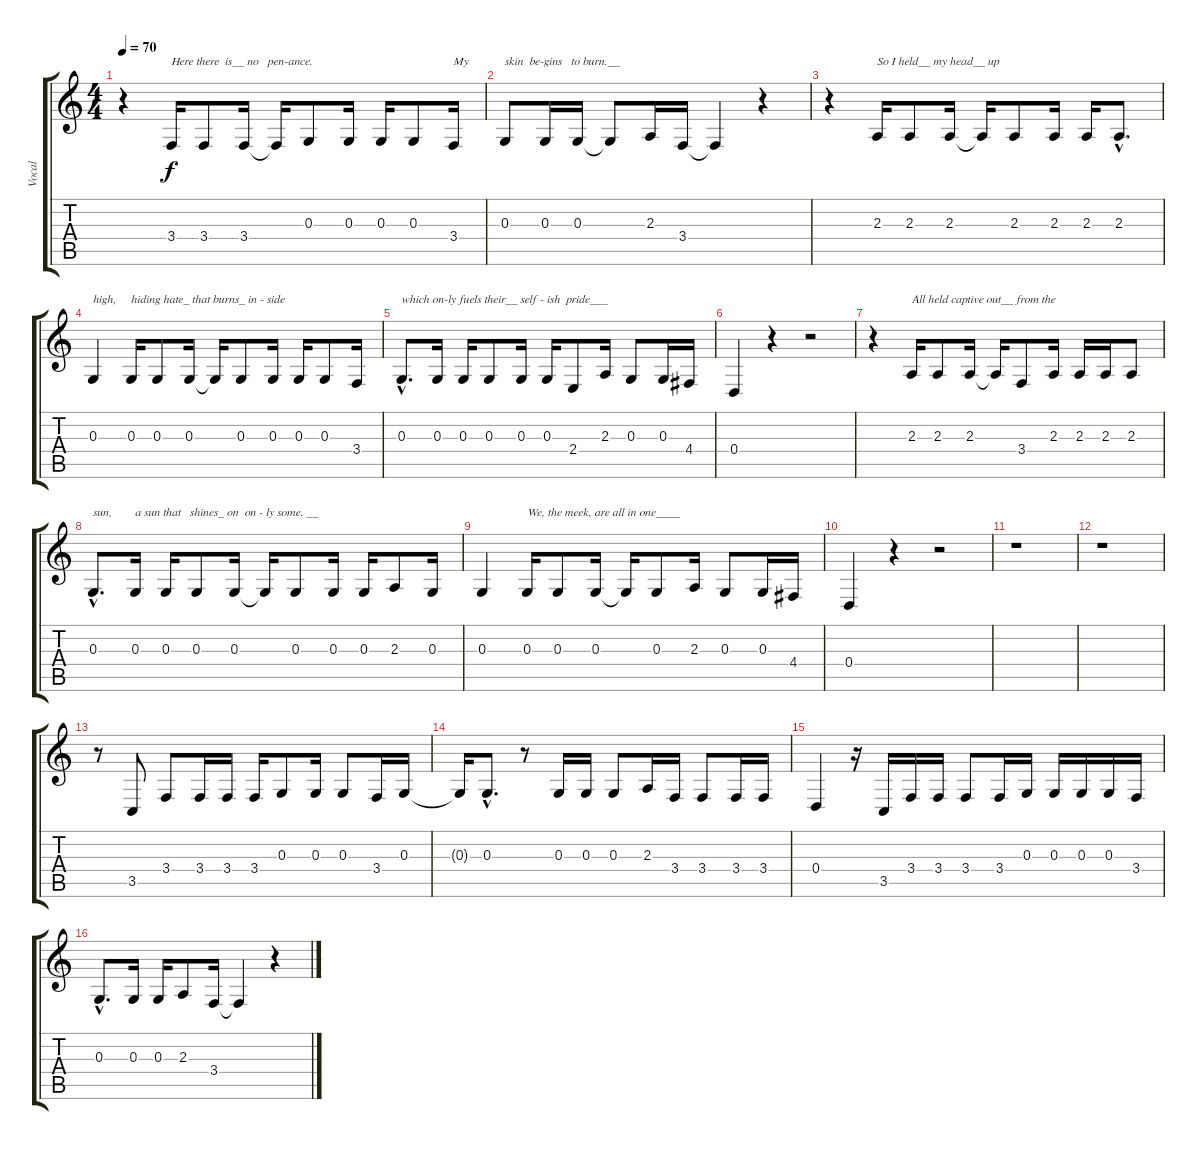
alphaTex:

\track ("Vocal" "Vocal") {instrument tenorsax}
\staff {score tabs}
\tuning (E4 B3 G3 D3 A2 E2) {hide}
\ts (4 4)
\tempo 70
\clef g2
\ks c
r.4{dy f} 3.4.16{txt "Here there  is__ no   pen-ance."} 3.4.8 3.4.16 3.4{t}.16 0.3.8 0.3.16 0.3.16 0.3.8 3.4.16{txt "My"} |
0.3.8{txt "skin  be-gins   to burn.__"} 0.3.16 0.3.16 0.3{t}.8 2.3.16 3.4.16 3.4{t}.4 r.4 |
r.4 2.3.16{txt "So I held__ my head__ up"} 2.3.8 2.3.16 2.3{t}.16 2.3.8 2.3.16 2.3.16 2.3{hac}.8{d} |
0.3.4{txt "high,"} 0.3.16{txt "hiding hate_ that burns_ in - side"} 0.3.8 0.3.16 0.3{t}.16 0.3.8 0.3.16 0.3.16 0.3.8 3.4.16 |
0.3{hac}.8{d txt "which on-ly fuels their__ self - ish  pride___"} 0.3.16 0.3.16 0.3.8 0.3.16 0.3.16 2.4.8 2.3.16 0.3.8 0.3.16 4.4.16 |
0.4.4 r.4 r.2 |
r.4 2.3.16{txt "All held captive out__ from the"} 2.3.8 2.3.16 2.3{t}.16 3.4.8 2.3.16 2.3.16 2.3.16 2.3.8 |
0.3{hac}.8{d txt "sun,"} 0.3.16{txt "a sun that   shines_ on  on - ly some. __"} 0.3.16 0.3.8 0.3.16 0.3{t}.16 0.3.8 0.3.16 0.3.16 2.3.8 0.3.16 |
0.3.4 0.3.16{txt "We, the meek, are all in one____"} 0.3.8 0.3.16 0.3{t}.16 0.3.8 2.3.16 0.3.8 0.3.16 4.4.16 |
0.4.4 r.4 r.2 |
r.1 |
r.1 |
r.8 3.5.8 3.4.8 3.4.16 3.4.16 3.4.16 0.3.8 0.3.16 0.3.8 3.4.16 0.3.16 |
0.3{t}.16 0.3{hac}.8{d} r.8 0.3.16 0.3.16 0.3.8 2.3.16 3.4.16 3.4.8 3.4.16 3.4.16 |
0.4.4 r.16 3.5.16 3.4.16 3.4.16 3.4.8 3.4.16 0.3.16 0.3.16 0.3.16 0.3.16 3.4.16 |
0.3{hac}.8{d} 0.3.16 0.3.16 2.3.8 3.4.16 3.4{t}.4 r.4
